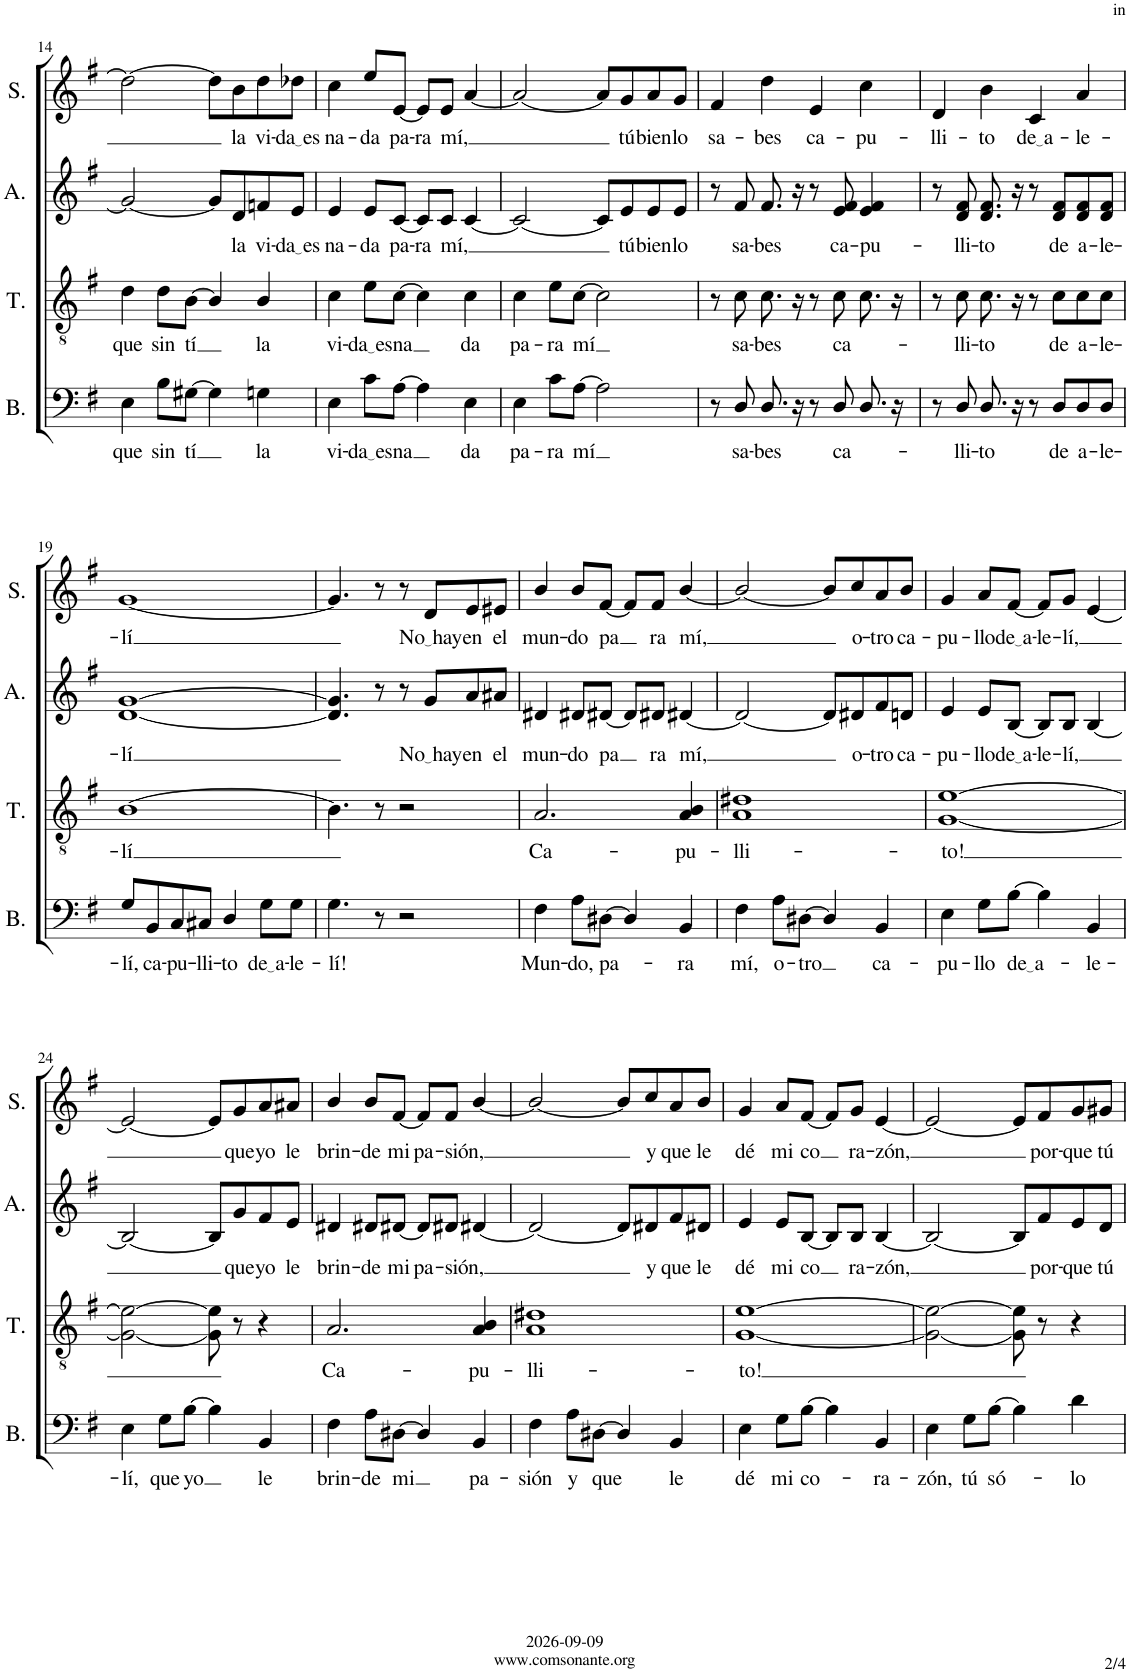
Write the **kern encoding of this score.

**kern	**text	**kern	**text	**kern	**text	**kern	**text
*part4	*part4	*part3	*part3	*part2	*part2	*part1	*part1
*staff4	*staff4	*staff3	*staff3	*staff2	*staff2	*staff1	*staff1
*I"B.	*	*I"T.	*	*I"Alto	*	*I"Soprano	*
*I'B.	*	*I'T.	*	*I'A.	*	*I'S.	*
!!LO:PB:g=z
*clefF4	*	*clefGv2	*	*clefG2	*	*clefG2	*
*k[f#]	*	*k[f#]	*	*k[f#]	*	*k[f#]	*
*M4/4	*	*M4/4	*	*M4/4	*	*M4/4	*
*met(c)	*	*met(c)	*	*met(c)	*	*met(c)	*
=14	=14	=14	=14	=14	=14	=14	=14
!	!LO:LY:b	!	!LO:LY:b	!	!	!	!
4E\	que	4d\	que	2g/_	.	2dd\_	.
!	!LO:LY:b	!	!LO:LY:b	!	!	!	!
8B\L	sin	8d\L	sin	.	.	.	.
!	!LO:LY:b	!	!LO:LY:b	!	!	!	!
[8G#X\J	tí	[8B\J	tí	.	.	.	.
4G#\]	.	4B/]	.	8g/L]	.	8dd\L]	.
!	!	!	!	!	!LO:LY:b	!	!LO:LY:b
.	.	.	.	8d/	la	8b\	la
!	!LO:LY:b	!	!LO:LY:b	!	!LO:LY:b	!	!LO:LY:b
4Gn\	la	4B/	la	8fn/	vi-	8dd\	vi-
!	!	!	!	!	!LO:LY:b	!	!LO:LY:b
.	.	.	.	8e/J	da es	8dd-X\J	da es
=15	=15	=15	=15	=15	=15	=15	=15
!	!LO:LY:b	!	!LO:LY:b	!	!LO:LY:b	!	!LO:LY:b
4E\	vi-	4c\	vi-	4e/	na-	4cc\	na-
!	!LO:LY:b	!	!LO:LY:b	!	!LO:LY:b	!	!LO:LY:b
8c\L	da es	8e\L	da es	8e/L	-da	8ee/L	-da
!	!LO:LY:b	!	!LO:LY:b	!	!LO:LY:b	!	!LO:LY:b
[8A\J	na	[8c\J	na	[8c/J	pa-	[8e/J	pa-
!	!	!	!	!	!LO:LY:b	!	!LO:LY:b
4A\]	.	4c\]	.	8c/L]	-ra	8e/L]	-ra
!	!	!	!	!	!LO:LY:b	!	!LO:LY:b
.	.	.	.	8c/J	mí,	8e/J	mí,
!	!LO:LY:b	!	!LO:LY:b	!	!	!	!
4E\	da	4c\	da	[4c/	.	[4a/	.
=16	=16	=16	=16	=16	=16	=16	=16
!	!LO:LY:b	!	!LO:LY:b	!	!	!	!
4E\	pa-	4c\	pa-	2c/_	.	2a/_	.
!	!LO:LY:b	!	!LO:LY:b	!	!	!	!
8c\L	-ra	8e\L	-ra	.	.	.	.
!	!LO:LY:b	!	!LO:LY:b	!	!	!	!
[8A\J	mí	[8c\J	mí	.	.	.	.
2A\]	.	2c\]	.	8c/L]	.	8a/L]	.
!	!	!	!	!	!LO:LY:b	!	!LO:LY:b
.	.	.	.	8e/	tú	8g/	tú
!	!	!	!	!	!LO:LY:b	!	!LO:LY:b
.	.	.	.	8e/	bien	8a/	bien
!	!	!	!	!	!LO:LY:b	!	!LO:LY:b
.	.	.	.	8e/J	lo	8g/J	lo
=17	=17	=17	=17	=17	=17	=17	=17
!	!	!	!	!	!	!	!LO:LY:b
8r	.	8r	.	8r	.	4f#/	sa-
!	!LO:LY:b	!	!LO:LY:b	!	!LO:LY:b	!	!
8D/	sa-	8c\	sa-	8f#/	sa-	.	.
!	!LO:LY:b	!	!LO:LY:b	!	!LO:LY:b	!	!LO:LY:b
8.D/	-bes	8.c\	-bes	8.f#/	-bes	4dd\	-bes
16r	.	16r	.	16r	.	.	.
!	!	!	!	!	!	!	!LO:LY:b
8r	.	8r	.	8r	.	4e/	ca-
!	!LO:LY:b	!	!LO:LY:b	!	!LO:LY:b	!	!
8D/	ca-	8c\	ca-	8e/ 8f#/	ca-	.	.
!	!	!	!	!	!LO:LY:b	!	!LO:LY:b
8.D/	.	8.c\	.	4e/ 4f#/	-pu-	4cc\	-pu-
16r	.	16r	.	.	.	.	.
=18	=18	=18	=18	=18	=18	=18	=18
!	!	!	!	!	!	!	!LO:LY:b
8r	.	8r	.	8r	.	4d/	-lli-
!	!LO:LY:b	!	!LO:LY:b	!	!LO:LY:b	!	!
8D/	-lli-	8c\	-lli-	8d/ 8f#/	-lli-	.	.
!	!LO:LY:b	!	!LO:LY:b	!	!LO:LY:b	!	!LO:LY:b
8.D/	-to	8.c\	-to	8.d/ 8.f#/	-to	4b\	-to
16r	.	16r	.	16r	.	.	.
!	!	!	!	!	!	!	!LO:LY:b
8r	.	8r	.	8r	.	4c/	de a
!	!LO:LY:b	!	!LO:LY:b	!	!LO:LY:b	!	!
8D/L	de	8c\L	de	8d/ 8f#/L	de	.	.
!	!LO:LY:b	!	!LO:LY:b	!	!LO:LY:b	!	!LO:LY:b
8D/	a-	8c\	a-	8d/ 8f#/	a-	4a/	-le-
!	!LO:LY:b	!	!LO:LY:b	!	!LO:LY:b	!	!
8D/J	-le-	8c\J	-le-	8d/ 8f#/J	-le-	.	.
!!LO:LB:g=z
=19	=19	=19	=19	=19	=19	=19	=19
!	!LO:LY:b	!	!LO:LY:b	!	!LO:LY:b	!	!LO:LY:b
8G/L	-lí,	[1B	-lí	[1d [1g	-lí	[1g	-lí
!	!LO:LY:b	!	!	!	!	!	!
8BB/	ca-	.	.	.	.	.	.
!	!LO:LY:b	!	!	!	!	!	!
8C/	-pu-	.	.	.	.	.	.
!	!LO:LY:b	!	!	!	!	!	!
8C#X/J	-lli-	.	.	.	.	.	.
!	!LO:LY:b	!	!	!	!	!	!
4D/	-to	.	.	.	.	.	.
!	!LO:LY:b	!	!	!	!	!	!
8G\L	de a	.	.	.	.	.	.
!	!LO:LY:b	!	!	!	!	!	!
8G\J	-le-	.	.	.	.	.	.
=20	=20	=20	=20	=20	=20	=20	=20
!	!LO:LY:b	!	!	!	!	!	!
4.G\	-lí!	4.B\]	.	4.d/] 4.g/]	.	4.g/]	.
8r	.	8r	.	8r	.	8r	.
2r	.	2r	.	8r	.	8r	.
!	!	!	!	!	!LO:LY:b	!	!LO:LY:b
.	.	.	.	8g/L	No hay	8d/L	No hay
!	!	!	!	!	!LO:LY:b	!	!LO:LY:b
.	.	.	.	8a/	en	8e/	en
!	!	!	!	!	!LO:LY:b	!	!LO:LY:b
.	.	.	.	8a#X/J	el	8e#X/J	el
=21	=21	=21	=21	=21	=21	=21	=21
!	!LO:LY:b	!	!LO:LY:b	!	!LO:LY:b	!	!LO:LY:b
4F#\	Mun-	2.A/	Ca-	4d#X/	mun-	4b/	mun-
!	!LO:LY:b	!	!	!	!LO:LY:b	!	!LO:LY:b
8A\L	-do,	.	.	8d#X/L	-do	8b/L	-do
!	!LO:LY:b	!	!	!	!LO:LY:b	!	!LO:LY:b
[8D#X\J	pa-	.	.	[8d#X/J	pa	[8f#/J	pa
4D#/]	.	.	.	8d#/L]	.	8f#/L]	.
!	!	!	!	!	!LO:LY:b	!	!LO:LY:b
.	.	.	.	8d#X/J	ra	8f#/J	ra
!	!LO:LY:b	!	!LO:LY:b	!	!LO:LY:b	!	!LO:LY:b
4BB/	-ra	4A/ 4B/	-pu-	[4d#X/	mí,	[4b/	mí,
=22	=22	=22	=22	=22	=22	=22	=22
!	!LO:LY:b	!	!LO:LY:b	!	!	!	!
4F#\	mí,	1A 1d#X	-lli-	2d#/_	.	2b/_	.
!	!LO:LY:b	!	!	!	!	!	!
8A\L	o-	.	.	.	.	.	.
!	!LO:LY:b	!	!	!	!	!	!
[8D#X\J	-tro	.	.	.	.	.	.
4D#/]	.	.	.	8d#/L]	.	8b/L]	.
!	!	!	!	!	!LO:LY:b	!	!LO:LY:b
.	.	.	.	8d#X/	o-	8cc/	o-
!	!LO:LY:b	!	!	!	!LO:LY:b	!	!LO:LY:b
4BB/	ca-	.	.	8f#/	-tro	8a/	-tro
!	!	!	!	!	!LO:LY:b	!	!LO:LY:b
.	.	.	.	8dn/J	ca-	8b/J	ca-
=23	=23	=23	=23	=23	=23	=23	=23
!	!LO:LY:b	!	!LO:LY:b	!	!LO:LY:b	!	!LO:LY:b
4E\	-pu-	[1G [1e	-to!	4e/	-pu-	4g/	-pu-
!	!LO:LY:b	!	!	!	!LO:LY:b	!	!LO:LY:b
8G\L	-llo	.	.	8e/L	-llo	8a/L	-llo
!	!LO:LY:b	!	!	!	!LO:LY:b	!	!LO:LY:b
[8B\J	de a	.	.	[8B/J	de a	[8f#/J	de a
!	!	!	!	!	!LO:LY:b	!	!LO:LY:b
4B\]	.	.	.	8B/L]	-le-	8f#/L]	-le-
!	!	!	!	!	!LO:LY:b	!	!LO:LY:b
.	.	.	.	8B/J	-lí,	8g/J	-lí,
!	!LO:LY:b	!	!	!	!	!	!
4BB/	-le-	.	.	[4B/	.	[4e/	.
!!LO:LB:g=z
=24	=24	=24	=24	=24	=24	=24	=24
!	!LO:LY:b	!	!	!	!	!	!
4E\	-lí,	2G\_ 2e\_	.	2B/_	.	2e/_	.
!	!LO:LY:b	!	!	!	!	!	!
8G\L	que	.	.	.	.	.	.
!	!LO:LY:b	!	!	!	!	!	!
[8B\J	yo	.	.	.	.	.	.
4B\]	.	8G\] 8e\]	.	8B/L]	.	8e/L]	.
!	!	!	!	!	!LO:LY:b	!	!LO:LY:b
.	.	8r	.	8g/	que	8g/	que
!	!LO:LY:b	!	!	!	!LO:LY:b	!	!LO:LY:b
4BB/	le	4r	.	8f#/	yo	8a/	yo
!	!	!	!	!	!LO:LY:b	!	!LO:LY:b
.	.	.	.	8e/J	le	8a#X/J	le
=25	=25	=25	=25	=25	=25	=25	=25
!	!LO:LY:b	!	!LO:LY:b	!	!LO:LY:b	!	!LO:LY:b
4F#\	brin-	2.A/	Ca-	4d#X/	brin-	4b/	brin-
!	!LO:LY:b	!	!	!	!LO:LY:b	!	!LO:LY:b
8A\L	-de	.	.	8d#X/L	-de	8b/L	-de
!	!LO:LY:b	!	!	!	!LO:LY:b	!	!LO:LY:b
[8D#X\J	mi	.	.	[8d#X/J	mi	[8f#/J	mi
!	!	!	!	!	!LO:LY:b	!	!LO:LY:b
4D#/]	.	.	.	8d#/L]	pa-	8f#/L]	pa-
!	!	!	!	!	!LO:LY:b	!	!LO:LY:b
.	.	.	.	8d#X/J	-sión,	8f#/J	-sión,
!	!LO:LY:b	!	!LO:LY:b	!	!	!	!
4BB/	pa-	4A/ 4B/	-pu-	[4d#X/	.	[4b/	.
=26	=26	=26	=26	=26	=26	=26	=26
!	!LO:LY:b	!	!LO:LY:b	!	!	!	!
4F#\	-sión	1A 1d#X	-lli-	2d#/_	.	2b/_	.
!	!LO:LY:b	!	!	!	!	!	!
8A\L	y	.	.	.	.	.	.
!	!LO:LY:b	!	!	!	!	!	!
[8D#X\J	que	.	.	.	.	.	.
4D#/]	.	.	.	8d#/L]	.	8b/L]	.
!	!	!	!	!	!LO:LY:b	!	!LO:LY:b
.	.	.	.	8d#X/	y	8cc/	y
!	!LO:LY:b	!	!	!	!LO:LY:b	!	!LO:LY:b
4BB/	le	.	.	8f#/	que	8a/	que
!	!	!	!	!	!LO:LY:b	!	!LO:LY:b
.	.	.	.	8d#X/J	le	8b/J	le
=27	=27	=27	=27	=27	=27	=27	=27
!	!LO:LY:b	!	!LO:LY:b	!	!LO:LY:b	!	!LO:LY:b
4E\	dé	[1G [1e	-to!	4e/	dé	4g/	dé
!	!LO:LY:b	!	!	!	!LO:LY:b	!	!LO:LY:b
8G\L	mi	.	.	8e/L	mi	8a/L	mi
!	!LO:LY:b	!	!	!	!LO:LY:b	!	!LO:LY:b
[8B\J	co-	.	.	[8B/J	co	[8f#/J	co
4B\]	.	.	.	8B/L]	.	8f#/L]	.
!	!	!	!	!	!LO:LY:b	!	!LO:LY:b
.	.	.	.	8B/J	ra-	8g/J	ra-
!	!LO:LY:b	!	!	!	!LO:LY:b	!	!LO:LY:b
4BB/	-ra-	.	.	[4B/	-zón,	[4e/	-zón,
=28	=28	=28	=28	=28	=28	=28	=28
!	!LO:LY:b	!	!	!	!	!	!
4E\	-zón,	2G\_ 2e\_	.	2B/_	.	2e/_	.
!	!LO:LY:b	!	!	!	!	!	!
8G\L	tú	.	.	.	.	.	.
!	!LO:LY:b	!	!	!	!	!	!
[8B\J	só-	.	.	.	.	.	.
4B\]	.	8G\] 8e\]	.	8B/L]	.	8e/L]	.
!	!	!	!	!	!LO:LY:b	!	!LO:LY:b
.	.	8r	.	8f#/	por-	8f#/	por-
!	!LO:LY:b	!	!	!	!LO:LY:b	!	!LO:LY:b
4d\	-lo	4r	.	8e/	-que	8g/	-que
!	!	!	!	!	!LO:LY:b	!	!LO:LY:b
.	.	.	.	8d/J	tú	8g#X/J	tú
=	=	=	=	=	=	=	=
*-	*-	*-	*-	*-	*-	*-	*-
